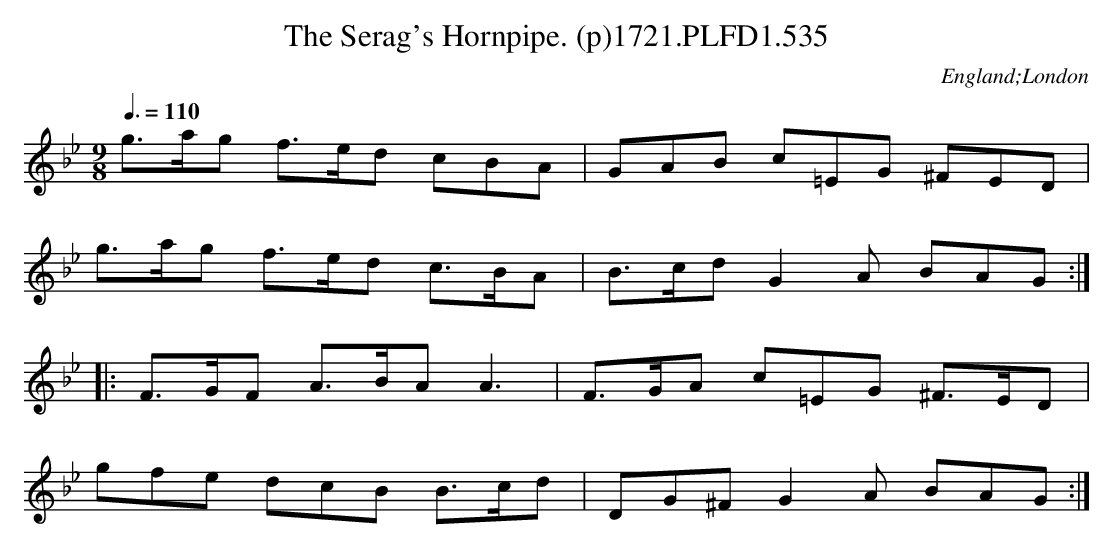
X:1
T:Serag's Hornpipe. (p)1721.PLFD1.535, The
M:9/8
L:1/8
Q:3/8=110
O:England;London
K:Bb
g>ag f>ed cBA|GAB c=EG ^FED|
g>ag f>ed c>BA|B>cdG2A BAG:|
|:F>GF A>BAA3|F>GA c=EG ^F>ED|
gfe dcB B>cd|DG^FG2A BAG:|
